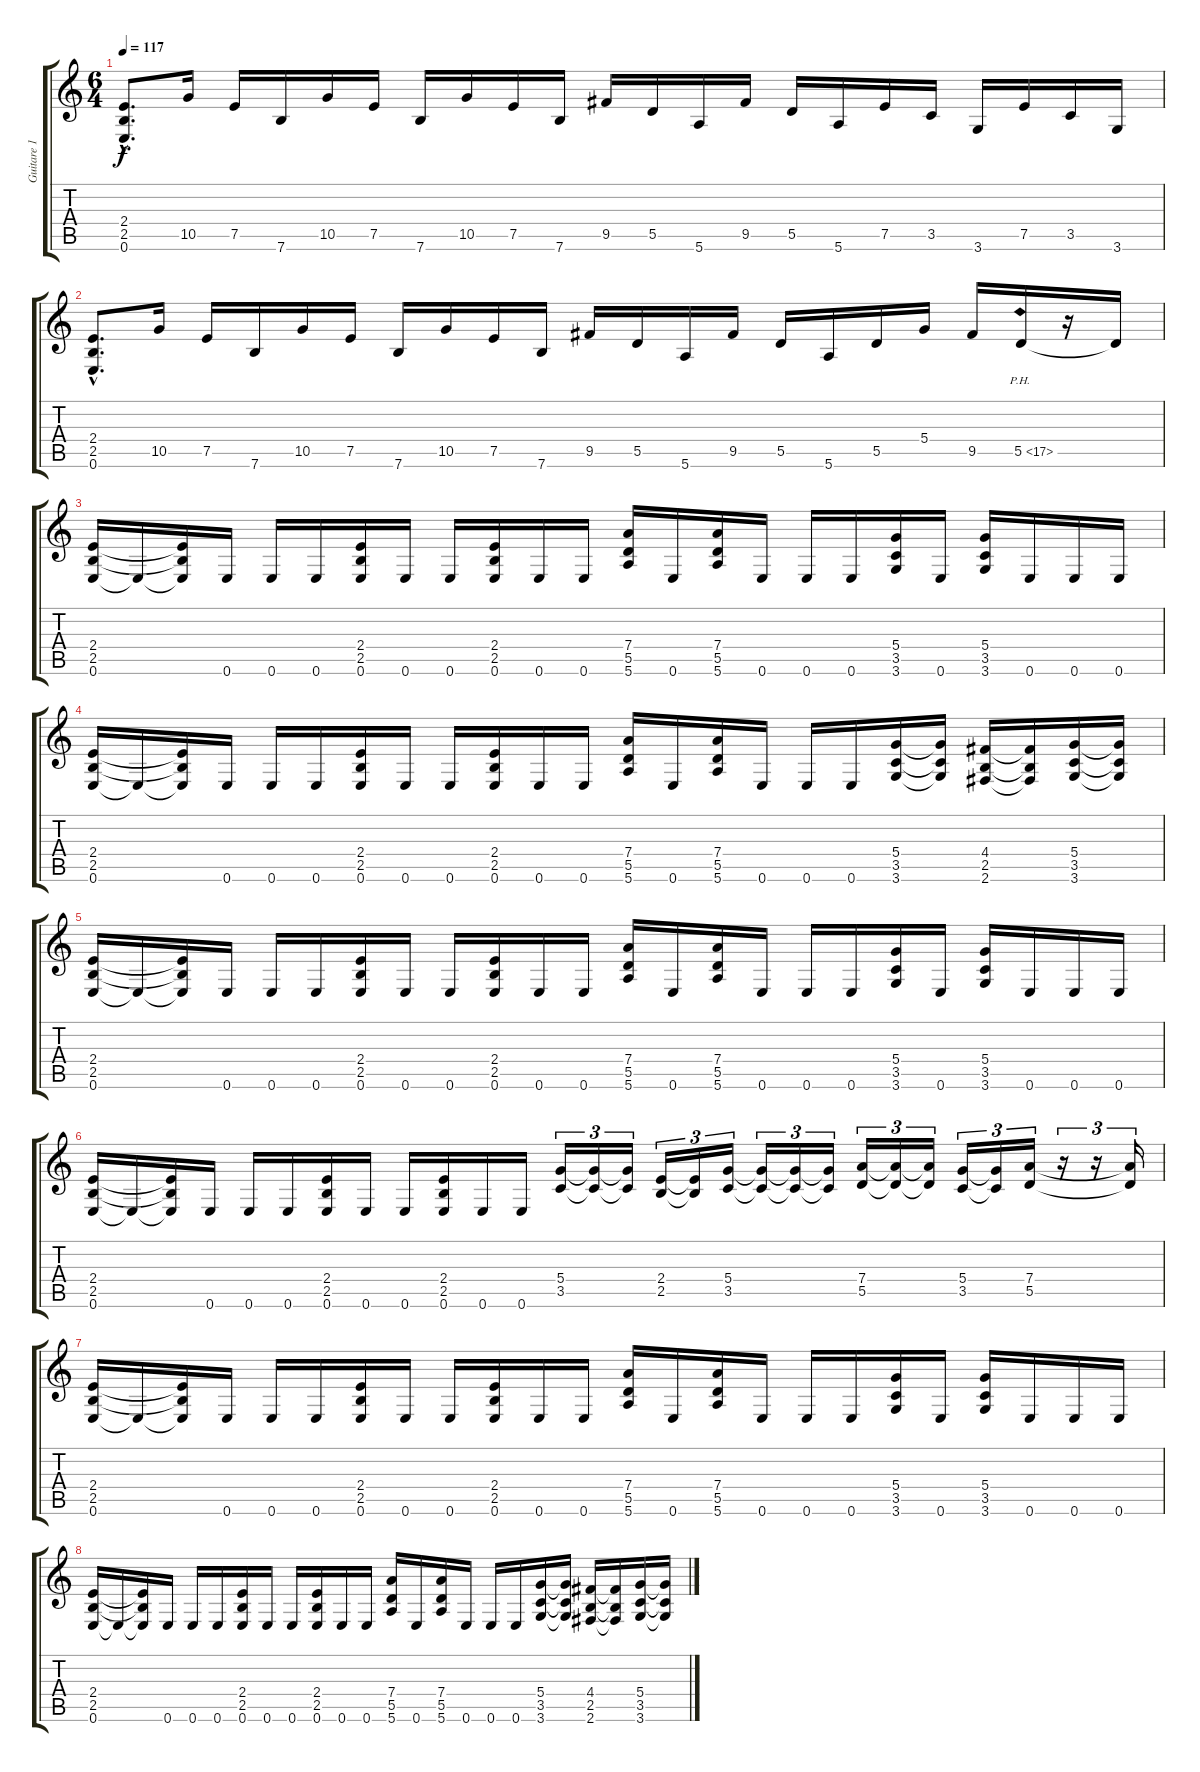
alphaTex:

\track ("Guitare 1" "Guitare 1") {instrument distortionguitar}
\staff {score tabs}
\tuning (E4 B3 G3 D3 A2 E2) {hide}
\ts (6 4)
\tempo 117
\clef g2
\ks c
(2.4{hac} 2.5{hac} 0.6{hac}).8{d dy f} 10.5.16 7.5.16 7.6.16 10.5.16 7.5.16 7.6.16 10.5.16 7.5.16 7.6.16 9.5.16 5.5.16 5.6.16 9.5.16 5.5.16 5.6.16 7.5.16 3.5.16 3.6.16 7.5.16 3.5.16 3.6.16 |
(2.4{hac} 2.5{hac} 0.6{hac}).8{d} 10.5.16 7.5.16 7.6.16 10.5.16 7.5.16 7.6.16 10.5.16 7.5.16 7.6.16 9.5.16 5.5.16 5.6.16 9.5.16 5.5.16 5.6.16 5.5.16 5.4.16 9.5.16 5.5{ph 12}.16 r.16 5.5{t}.16 |
(2.4 2.5 0.6).16 0.6{t}.16 (2.4{t} 2.5{t} 0.6{t}).16 0.6.16 0.6.16 0.6.16 (2.4 2.5 0.6).16 0.6.16 0.6.16 (2.4 2.5 0.6).16 0.6.16 0.6.16 (7.4 5.5 5.6).16 0.6.16 (7.4 5.5 5.6).16 0.6.16 0.6.16 0.6.16 (5.4 3.5 3.6).16 0.6.16 (5.4 3.5 3.6).16 0.6.16 0.6.16 0.6.16 |
(2.4 2.5 0.6).16 0.6{t}.16 (2.4{t} 2.5{t} 0.6{t}).16 0.6.16 0.6.16 0.6.16 (2.4 2.5 0.6).16 0.6.16 0.6.16 (2.4 2.5 0.6).16 0.6.16 0.6.16 (7.4 5.5 5.6).16 0.6.16 (7.4 5.5 5.6).16 0.6.16 0.6.16 0.6.16 (5.4 3.5 3.6).16 (5.4{t} 3.5{t} 3.6{t}).16 (4.4 2.5 2.6).16 (4.4{t} 2.5{t} 2.6{t}).16 (5.4 3.5 3.6).16 (5.4{t} 3.5{t} 3.6{t}).16 |
(2.4 2.5 0.6).16 0.6{t}.16 (2.4{t} 2.5{t} 0.6{t}).16 0.6.16 0.6.16 0.6.16 (2.4 2.5 0.6).16 0.6.16 0.6.16 (2.4 2.5 0.6).16 0.6.16 0.6.16 (7.4 5.5 5.6).16 0.6.16 (7.4 5.5 5.6).16 0.6.16 0.6.16 0.6.16 (5.4 3.5 3.6).16 0.6.16 (5.4 3.5 3.6).16 0.6.16 0.6.16 0.6.16 |
(2.4 2.5 0.6).16 0.6{t}.16 (2.4{t} 2.5{t} 0.6{t}).16 0.6.16 0.6.16 0.6.16 (2.4 2.5 0.6).16 0.6.16 0.6.16 (2.4 2.5 0.6).16 0.6.16 0.6.16 (5.4 3.5).16{tu (3 2)} (5.4{t} 3.5{t}).16{tu (3 2)} (5.4{t} 3.5{t}).16{tu (3 2)} (2.4 2.5).16{tu (3 2)} (2.4{t} 2.5{t}).16{tu (3 2)} (5.4 3.5).16{tu (3 2)} (5.4{t} 3.5{t}).16{tu (3 2)} (5.4{t} 3.5{t}).16{tu (3 2)} (5.4{t} 3.5{t}).16{tu (3 2)} (7.4 5.5).16{tu (3 2)} (7.4{t} 5.5{t}).16{tu (3 2)} (7.4{t} 5.5{t}).16{tu (3 2)} (5.4 3.5).16{tu (3 2)} (5.4{t} 3.5{t}).16{tu (3 2)} (7.4 5.5).16{tu (3 2)} r.16{tu (3 2)} r.16{tu (3 2)} (7.4{t} 5.5{t}).16{tu (3 2)} |
(2.4 2.5 0.6).16 0.6{t}.16 (2.4{t} 2.5{t} 0.6{t}).16 0.6.16 0.6.16 0.6.16 (2.4 2.5 0.6).16 0.6.16 0.6.16 (2.4 2.5 0.6).16 0.6.16 0.6.16 (7.4 5.5 5.6).16 0.6.16 (7.4 5.5 5.6).16 0.6.16 0.6.16 0.6.16 (5.4 3.5 3.6).16 0.6.16 (5.4 3.5 3.6).16 0.6.16 0.6.16 0.6.16 |
(2.4 2.5 0.6).16 0.6{t}.16 (2.4{t} 2.5{t} 0.6{t}).16 0.6.16 0.6.16 0.6.16 (2.4 2.5 0.6).16 0.6.16 0.6.16 (2.4 2.5 0.6).16 0.6.16 0.6.16 (7.4 5.5 5.6).16 0.6.16 (7.4 5.5 5.6).16 0.6.16 0.6.16 0.6.16 (5.4 3.5 3.6).16 (5.4{t} 3.5{t} 3.6{t}).16 (4.4 2.5 2.6).16 (4.4{t} 2.5{t} 2.6{t}).16 (5.4 3.5 3.6).16 (5.4{t} 3.5{t} 3.6{t}).16
